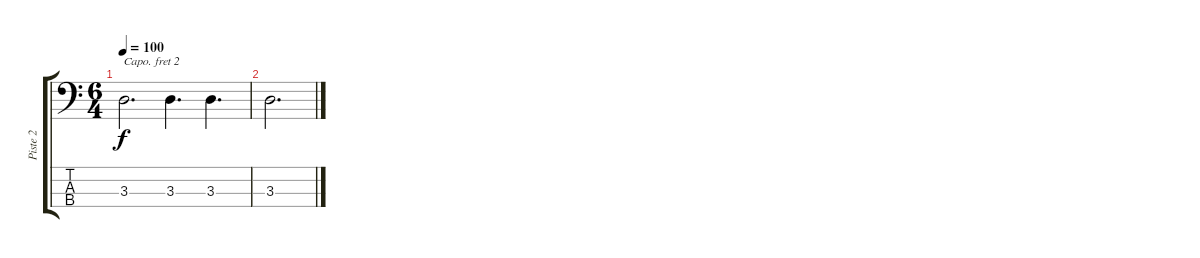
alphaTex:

\track ("Piste 2" "Piste 2") {instrument acousticbass}
\staff {score tabs}
\capo 2
\tuning (G2 D2 A1 E1) {hide}
\ts (6 4)
\tempo 100
\clef f4
\ks c
3.3.2{d dy f} 3.3.4{d} 3.3.4{d} |
3.3.2{d}
